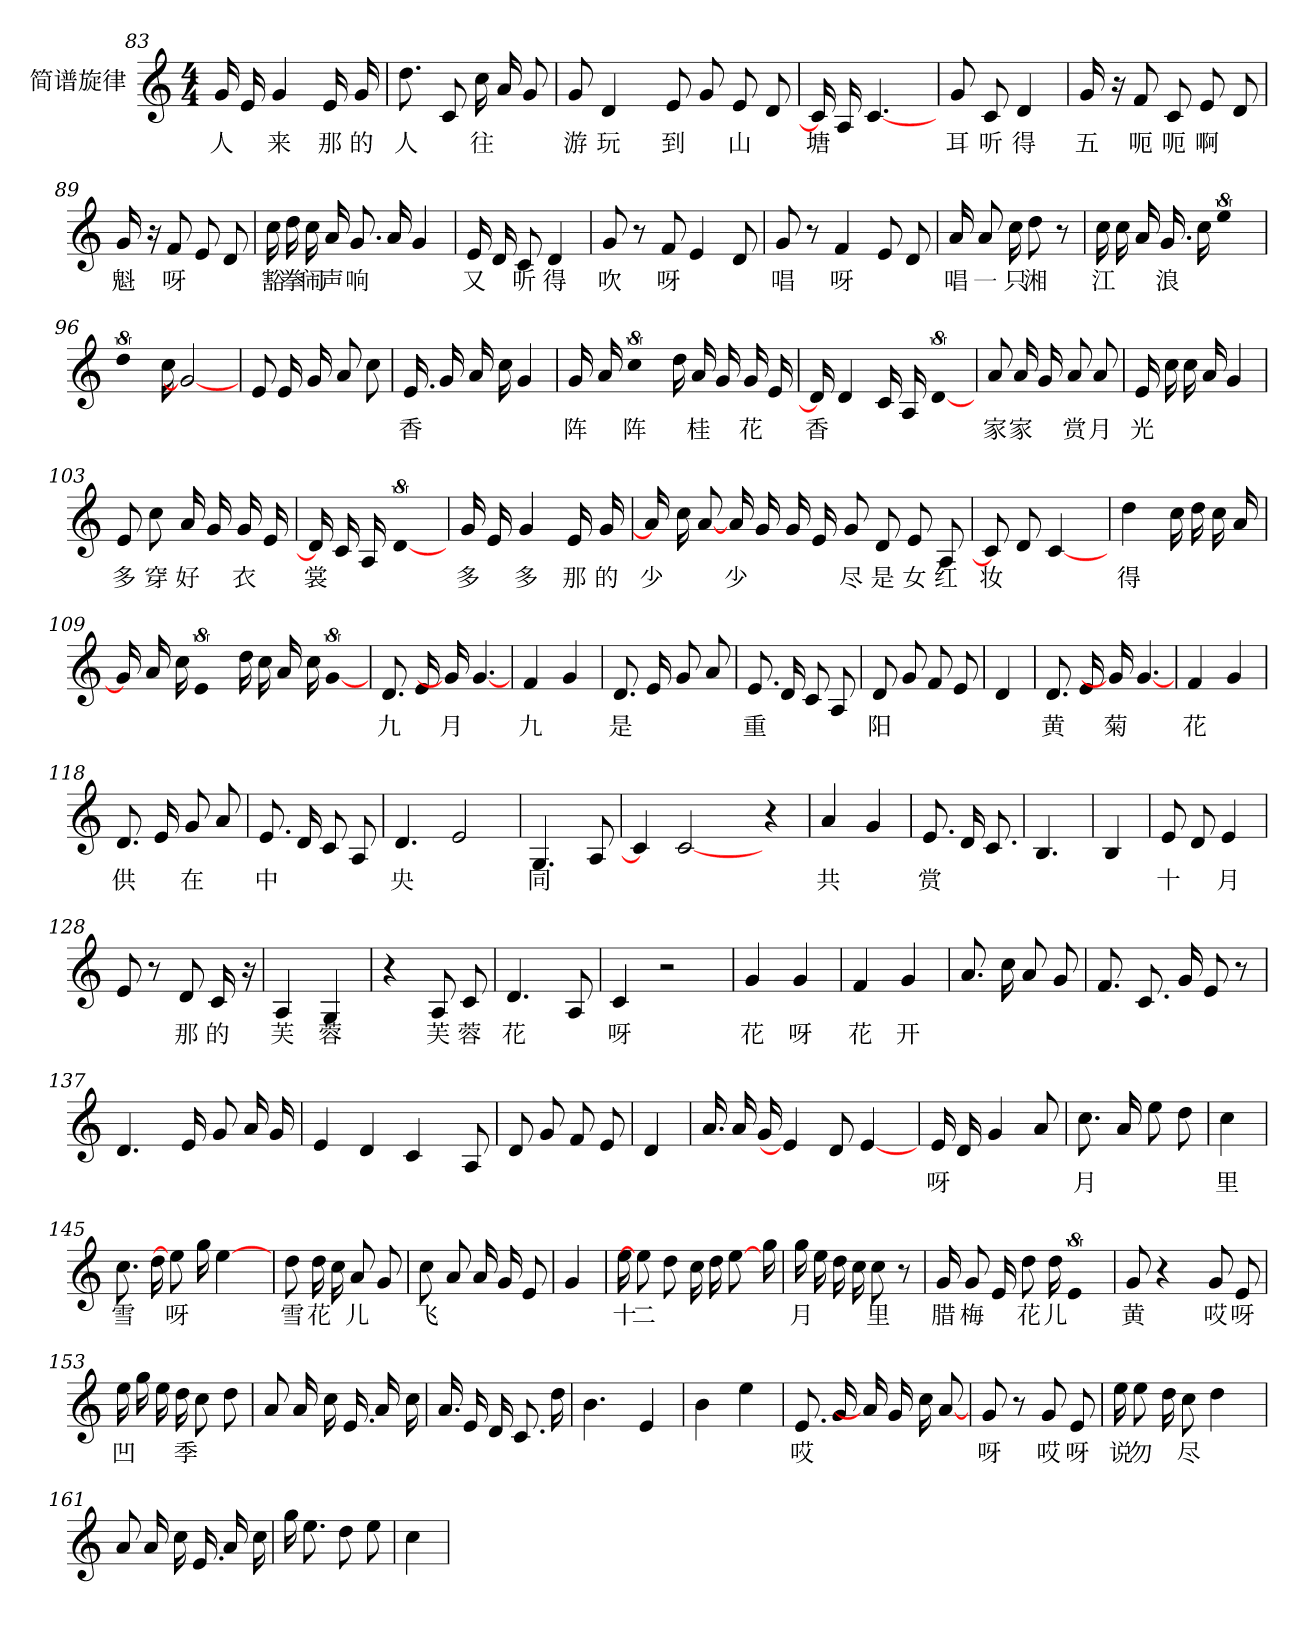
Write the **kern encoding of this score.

**kern	**text
*part1	*part1
*staff1	*staff1
*I"简谱旋律	*
*k[]	*
*M4/4	*
=83	=83
16g	人
16e	.
4g	来
16e	那
16g	的
=84	=84
8.dd	人
8c	.
16cc	往
16a	.
8g	.
=85	=85
8g	游
!LO:N:vis=4	!
4.d	玩
8e	到
8g	.
8e	山
8d	.
=86	=86
16c]	塘
16A	.
!LO:N:vis=4.	!
[4..c	.
=87	=87
8g	耳
8c	听
4d	得
=88	=88
16g	五
16r	.
8f	呃
8c	呃
8e	啊
8d	.
=89	=89
16g	魁
16r	.
8f	呀
8e	.
8d	.
=90	=90
16cc	豁
16dd	拳
16cc	闹
16a	声
8.g	响
16a	.
4g	.
=91	=91
16e	又
16d	.
8c	听
4d	得
=92	=92
8g	吹
8r	.
8f	呀
4e	.
8d	.
=93	=93
8g	唱
8r	.
4f	呀
8e	.
8d	.
=94	=94
16a	唱
8a	一
16cc	只
8dd	湘
8r	.
=95	=95
16cc	江
16cc	.
16a	.
!LO:N:vis=16.	!
16g	浪
16cc	.
!LO:N:vis=4	!
16%5ee	.
=96	=96
!LO:N:vis=4	!
16%5dd	.
16cc	.
2g_	.
=97	=97
8e	.
16e	.
16g	.
8a	.
8cc	.
=98	=98
!LO:N:vis=16.	!
16e	香
16g	.
16a	.
16cc	.
4g	.
=99	=99
16g	阵
16a	.
!LO:N:vis=4	!
16%5cc	阵
16dd	.
16a	桂
16g	.
16g	花
16e	.
=100	=100
16d]	香
4d	.
16c	.
16A	.
!LO:N:vis=4	!
[16%5d	.
=101	=101
8a	家
16a	家
16g	.
8a	赏
8a	月
=102	=102
16e	光
16cc	.
16cc	.
16a	.
4g	.
=103	=103
8e	多
8cc	穿
16a	好
16g	.
16g	衣
16e	.
=104	=104
16d]	裳
16c	.
16A	.
!LO:N:vis=4	!
[16%5d	.
=105	=105
16g	多
16e	.
4g	多
16e	那
16g	的
=106	=106
16a]	少
16cc	.
[8a	.
16a	少
16g	.
16g	.
16e	.
8g	尽
8d	是
8e	女
8A	红
=107	=107
8c]	妆
8d	.
!LO:N:vis=4	!
[4.c	.
=108	=108
4dd	得
16cc	.
16dd	.
16cc	.
16a	.
=109	=109
16g]	.
16a	.
16cc	.
!LO:N:vis=4	!
16%5e	.
16dd	.
16cc	.
16a	.
16cc	.
!LO:N:vis=4	!
[16%5g	.
=110	=110
8.d	九
16e	.
16g]	月
!LO:N:vis=4.	!
[4g	.
=111	=111
4f	九
4g	.
=112	=112
8.d	是
16e	.
8g	.
8a	.
=113	=113
8.e	重
16d	.
8c	.
8A	.
=114	=114
8d	阳
8g	.
8f	.
8e	.
=115	=115
4d	.
=116	=116
8.d	黄
16e	.
16g]	菊
!LO:N:vis=4.	!
[4g	.
=117	=117
4f	花
4g	.
=118	=118
8.d	供
16e	.
8g	在
8a	.
=119	=119
8.e	中
16d	.
8c	.
8A	.
=120	=120
4.d	央
2e	.
=121	=121
4.G	同
8A	.
=122	=122
4c]	.
!LO:N:vis=2	!
[2.c	.
4r	.
=123	=123
4a	共
4g	.
=124	=124
8.e	赏
16d	.
8.c	.
=125	=125
4.B	.
=126	=126
4B	.
=127	=127
8e	十
8d	.
4e	月
=128	=128
8e	.
8r	.
8d	那
16c	的
16r	.
=129	=129
4A	芙
4G	蓉
=130	=130
4r	.
8A	芙
8c	蓉
=131	=131
4.d	花
8A	.
=132	=132
4c	呀
2r	.
=133	=133
4g	花
4g	呀
=134	=134
4f	花
4g	开
=135	=135
8.a	.
16cc	.
8a	.
8g	.
=136	=136
8.f	.
8.c	.
16g	.
8e	.
8r	.
=137	=137
!LO:N:vis=4.	!
4..d	.
16e	.
8g	.
16a	.
16g	.
=138	=138
4e	.
4d	.
!LO:N:vis=4	!
4.c	.
8A	.
=139	=139
8d	.
8g	.
8f	.
8e	.
=140	=140
4d	.
=141	=141
!LO:N:vis=16.	!
16a	.
16a	.
16g	.
4e]	.
8d	.
!LO:N:vis=4	!
[4.e	.
=142	=142
16e	呀
16d	.
4g	.
8a	.
=143	=143
8.cc	月
16a	.
8ee	.
8dd	.
=144	=144
4cc	里
=145	=145
8.cc	雪
16dd	.
8ee]	呀
16gg	.
!LO:N:vis=4	!
[4..ee	.
=146	=146
8dd	雪
16dd	花
16cc	.
8a	儿
8g	.
=147	=147
8cc	飞
8a	.
16a	.
16g	.
8e	.
=148	=148
4g	.
=149	=149
16ee	十
8ee]	二
8dd	.
16cc	.
16dd	.
!LO:N:vis=8	!
[8.ee	.
16gg	.
=150	=150
16gg	月
16ee	.
16dd	.
16cc	.
8cc	里
8r	.
=151	=151
16g	腊
8g	梅
16e	.
8dd	花
16dd	儿
!LO:N:vis=4	!
16%5e	.
=152	=152
8g	黄
!LO:N:vis=4	!
4.r	.
8g	哎
8e	呀
=153	=153
16ee	凹
16gg	.
16ee	.
16dd	.
8cc	季
8dd	.
=154	=154
8a	.
16a	.
16cc	.
!LO:N:vis=16.	!
16e	.
16a	.
16cc	.
=155	=155
!LO:N:vis=16.	!
16a	.
16e	.
16d	.
8.c	.
16dd	.
=156	=156
4.b	.
4e	.
=157	=157
4b	.
4ee	.
=158	=158
8.e	哎
16g	.
16a]	.
16g	.
16cc	.
[8a	.
=159	=159
8g	呀
8r	.
8g	哎
8e	呀
=160	=160
16ee	说
8ee	勿
16dd	.
8cc	尽
!LO:N:vis=4	!
4.dd	.
=161	=161
8a	.
16a	.
16cc	.
!LO:N:vis=16.	!
16e	.
16a	.
16cc	.
=162	=162
16gg	.
8.ee	.
8dd	.
8ee	.
=163	=163
4cc	.
=	=
*-	*-
